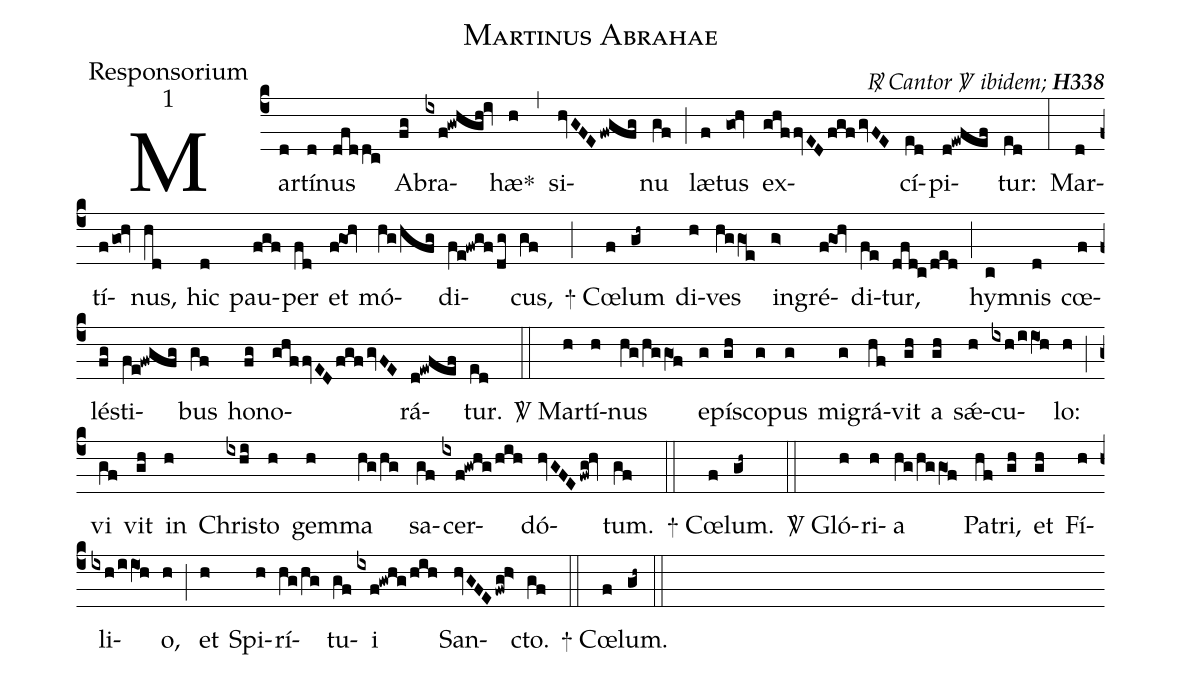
name:Martinus Abrahae;
office-part:Responsorium;
mode:1;
commentary:{\itshape\mdseries \Rbar\   Cantor \Vbar\   ibidem;\/}  {\bfseries H338};
%%
(c4) Mar(d)tí(d)nus(dfddc) A(fg)bra(ixf!gwhgh!iv)hæ<sp>*</sp>(h) (,)
si(hvGFEfwgfg)nu(gf) (;)
læ(f)tus(go0!hv) ex(ghffvEDfgfgvFE)cí(ed)pi(d!ewfef)tur:(ed) (:)
Mar(d)tí(f/go0!hv)nus,(hd) hic(d) pau(fgf)per(fd) et(f!go1!hv) mó(hg/hfg)di(fe!fwgfdg)cus,(gf) (;)
<sp>+</sp> Cœ(f)lum(gh~) di(h)ves(hggO1e) in(g>)gré(f!go1!hv)di(fe)tur,(dfd!c/ded) (;)
hy(c)mnis(d) cœ(f)lé(fg)sti(fe!fwgfg)bus(gf) ho(fg)no(ghffvEDfgfgvFE)rá(d!ewfef)tur.(ed) (::)
<sp>V/</sp> Mar(h)tí(h)nus(hg/hggO1f) e(g)pí(gh)sco(g)pus(g) mi(g)grá(hf)vit(gh) a(gh) sǽ(h)cu(ixh/iiO1h)lo:(h) (;)
vi(gf) vit(gh) in(h) Chris(ixhi)to(h) gem(h)ma(hg/hg) sa(gf)cer(ixf!gwhg/hih)dó(hvGFEfwg!hv)tum.(gf) (::)
<sp>+</sp> Cœ(f)lum.(gh~) (::)
<sp>V/</sp> Gló(h)ri(h)a(hg/hggO1f) Pa(hf)tri,(gh) et(gh) Fí(h)li(ixh/iiO1!h)o,(h) (;)
et(h) Spi(h)rí(hg/hg)tu(gf)i(ixf!gwhg/hih) San(hvGFEfwg!h>)cto.(gf) (::)
<sp>+</sp> Cœ(f)lum.(gh~) (::)
